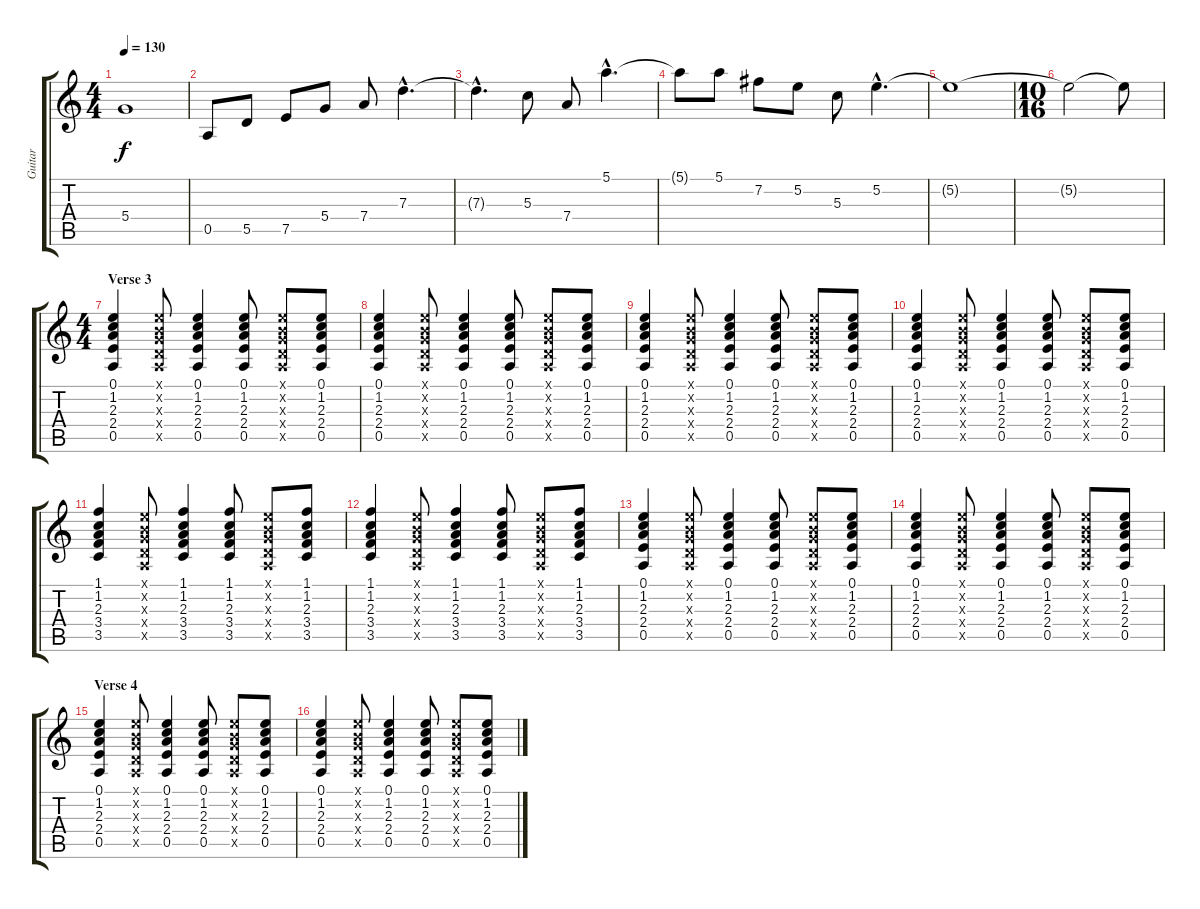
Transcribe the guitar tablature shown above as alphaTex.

\track ("Guitar" "Guitar") {instrument overdrivenguitar}
\staff {score tabs}
\tuning (E4 B3 G3 D3 A2 E2) {hide}
\ts (4 4)
\tempo 130
\clef g2
\ks c
5.4{t}.1{dy f} |
0.5.8 5.5.8 7.5.8 5.4.8 7.4.8 7.3{hac}.4{d} |
7.3{hac t}.4{d} 5.3.8 7.4.8 5.1{hac}.4{d} |
5.1{t}.8 5.1.8 7.2.8 5.2.8 5.3.8 5.2{hac}.4{d} |
5.2{t}.1 |
\ts (10 16)
5.2{t}.2 5.2{t}.8 |
\ts (4 4)
\section ("" "Verse 3")
(0.1 1.2 2.3 2.4 0.5).4{instrument electricguitarclean} (0.1{x} 0.2{x} 0.3{x} 0.4{x} 0.5{x}).8 (0.1 1.2 2.3 2.4 0.5).4 (0.1 1.2 2.3 2.4 0.5).8 (0.1{x} 0.2{x} 0.3{x} 0.4{x} 0.5{x}).8 (0.1 1.2 2.3 2.4 0.5).8 |
(0.1 1.2 2.3 2.4 0.5).4 (0.1{x} 0.2{x} 0.3{x} 0.4{x} 0.5{x}).8 (0.1 1.2 2.3 2.4 0.5).4 (0.1 1.2 2.3 2.4 0.5).8 (0.1{x} 0.2{x} 0.3{x} 0.4{x} 0.5{x}).8 (0.1 1.2 2.3 2.4 0.5).8 |
(0.1 1.2 2.3 2.4 0.5).4 (0.1{x} 0.2{x} 0.3{x} 0.4{x} 0.5{x}).8 (0.1 1.2 2.3 2.4 0.5).4 (0.1 1.2 2.3 2.4 0.5).8 (0.1{x} 0.2{x} 0.3{x} 0.4{x} 0.5{x}).8 (0.1 1.2 2.3 2.4 0.5).8 |
(0.1 1.2 2.3 2.4 0.5).4 (0.1{x} 0.2{x} 0.3{x} 0.4{x} 0.5{x}).8 (0.1 1.2 2.3 2.4 0.5).4 (0.1 1.2 2.3 2.4 0.5).8 (0.1{x} 0.2{x} 0.3{x} 0.4{x} 0.5{x}).8 (0.1 1.2 2.3 2.4 0.5).8 |
(1.1 1.2 2.3 3.4 3.5).4 (0.1{x} 0.2{x} 0.3{x} 0.4{x} 0.5{x}).8 (1.1 1.2 2.3 3.4 3.5).4 (1.1 1.2 2.3 3.4 3.5).8 (0.1{x} 0.2{x} 0.3{x} 0.4{x} 0.5{x}).8 (1.1 1.2 2.3 3.4 3.5).8 |
(1.1 1.2 2.3 3.4 3.5).4 (0.1{x} 0.2{x} 0.3{x} 0.4{x} 0.5{x}).8 (1.1 1.2 2.3 3.4 3.5).4 (1.1 1.2 2.3 3.4 3.5).8 (0.1{x} 0.2{x} 0.3{x} 0.4{x} 0.5{x}).8 (1.1 1.2 2.3 3.4 3.5).8 |
(0.1 1.2 2.3 2.4 0.5).4{instrument electricguitarclean} (0.1{x} 0.2{x} 0.3{x} 0.4{x} 0.5{x}).8 (0.1 1.2 2.3 2.4 0.5).4 (0.1 1.2 2.3 2.4 0.5).8 (0.1{x} 0.2{x} 0.3{x} 0.4{x} 0.5{x}).8 (0.1 1.2 2.3 2.4 0.5).8 |
(0.1 1.2 2.3 2.4 0.5).4 (0.1{x} 0.2{x} 0.3{x} 0.4{x} 0.5{x}).8 (0.1 1.2 2.3 2.4 0.5).4 (0.1 1.2 2.3 2.4 0.5).8 (0.1{x} 0.2{x} 0.3{x} 0.4{x} 0.5{x}).8 (0.1 1.2 2.3 2.4 0.5).8 |
\section ("" "Verse 4")
(0.1 1.2 2.3 2.4 0.5).4{instrument electricguitarclean} (0.1{x} 0.2{x} 0.3{x} 0.4{x} 0.5{x}).8 (0.1 1.2 2.3 2.4 0.5).4 (0.1 1.2 2.3 2.4 0.5).8 (0.1{x} 0.2{x} 0.3{x} 0.4{x} 0.5{x}).8 (0.1 1.2 2.3 2.4 0.5).8 |
(0.1 1.2 2.3 2.4 0.5).4 (0.1{x} 0.2{x} 0.3{x} 0.4{x} 0.5{x}).8 (0.1 1.2 2.3 2.4 0.5).4 (0.1 1.2 2.3 2.4 0.5).8 (0.1{x} 0.2{x} 0.3{x} 0.4{x} 0.5{x}).8 (0.1 1.2 2.3 2.4 0.5).8
